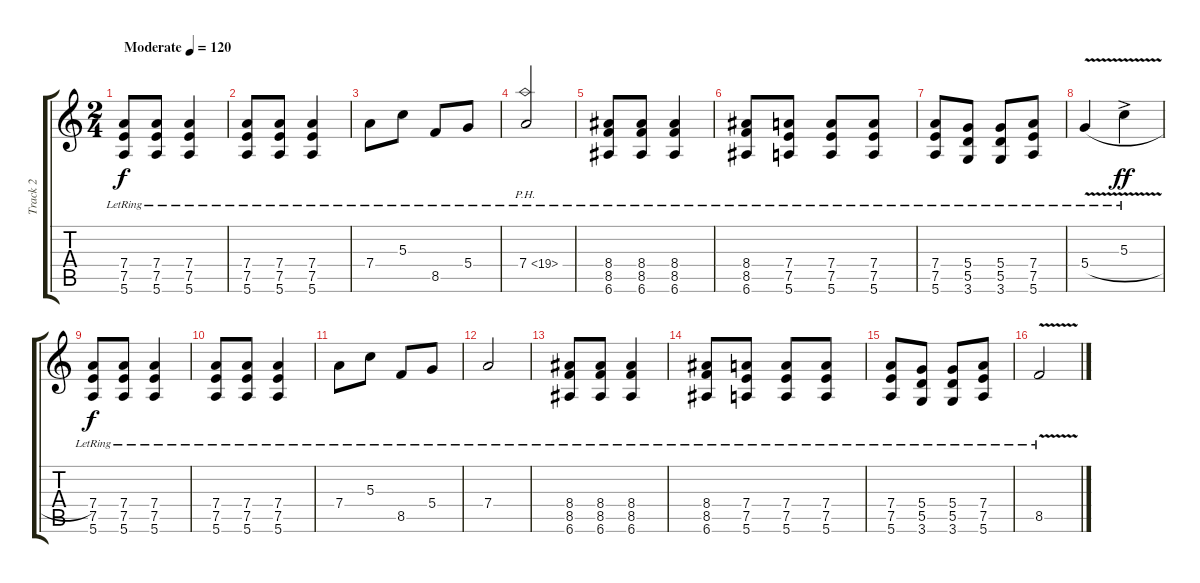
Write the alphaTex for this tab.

\track ("Track 2" "Track 2") {instrument overdrivenguitar}
\staff {score tabs}
\tuning (E4 B3 G3 D3 A2 E2) {hide}
\ts (2 4)
\tempo (120 "Moderate")
\clef g2
\ks c
(7.4{lr} 7.5 5.6).8{dy f instrument overdrivenguitar} (7.4{lr} 7.5 5.6).8 (7.4{lr} 7.5 5.6).4 |
(7.4{lr} 7.5 5.6).8 (7.4{lr} 7.5 5.6).8 (7.4{lr} 7.5 5.6).4 |
7.4{lr}.8 5.3{lr}.8 8.5{lr}.8 5.4{lr}.8 |
7.4{ph 12 lr}.2 |
(8.4{lr} 8.5 6.6).8 (8.4{lr} 8.5 6.6).8 (8.4{lr} 8.5 6.6).4 |
(8.4{lr} 8.5 6.6).8 (7.4{lr} 7.5 5.6).8 (7.4{lr} 7.5 5.6).8 (7.4{lr} 7.5 5.6).8 |
(7.4{lr} 7.5 5.6).8 (5.4{lr} 5.5 3.6).8 (5.4{lr} 5.5 3.6).8 (7.4{lr} 7.5 5.6).8 |
5.4{v h lr}.4 5.3{v ac lr}.4{dy ff} |
(7.4{lr} 7.5 5.6).8{dy f} (7.4{lr} 7.5 5.6).8 (7.4{lr} 7.5 5.6).4 |
(7.4{lr} 7.5 5.6).8 (7.4{lr} 7.5 5.6).8 (7.4{lr} 7.5 5.6).4 |
7.4{lr}.8 5.3{lr}.8 8.5{lr}.8 5.4{lr}.8 |
7.4{lr}.2 |
(8.4{lr} 8.5 6.6).8 (8.4{lr} 8.5 6.6).8 (8.4{lr} 8.5 6.6).4 |
(8.4{lr} 8.5 6.6).8 (7.4{lr} 7.5 5.6).8 (7.4{lr} 7.5 5.6).8 (7.4{lr} 7.5 5.6).8 |
(7.4{lr} 7.5 5.6).8 (5.4{lr} 5.5 3.6).8 (5.4{lr} 5.5 3.6).8 (7.4{lr} 7.5 5.6).8 |
8.5{v lr}.2
